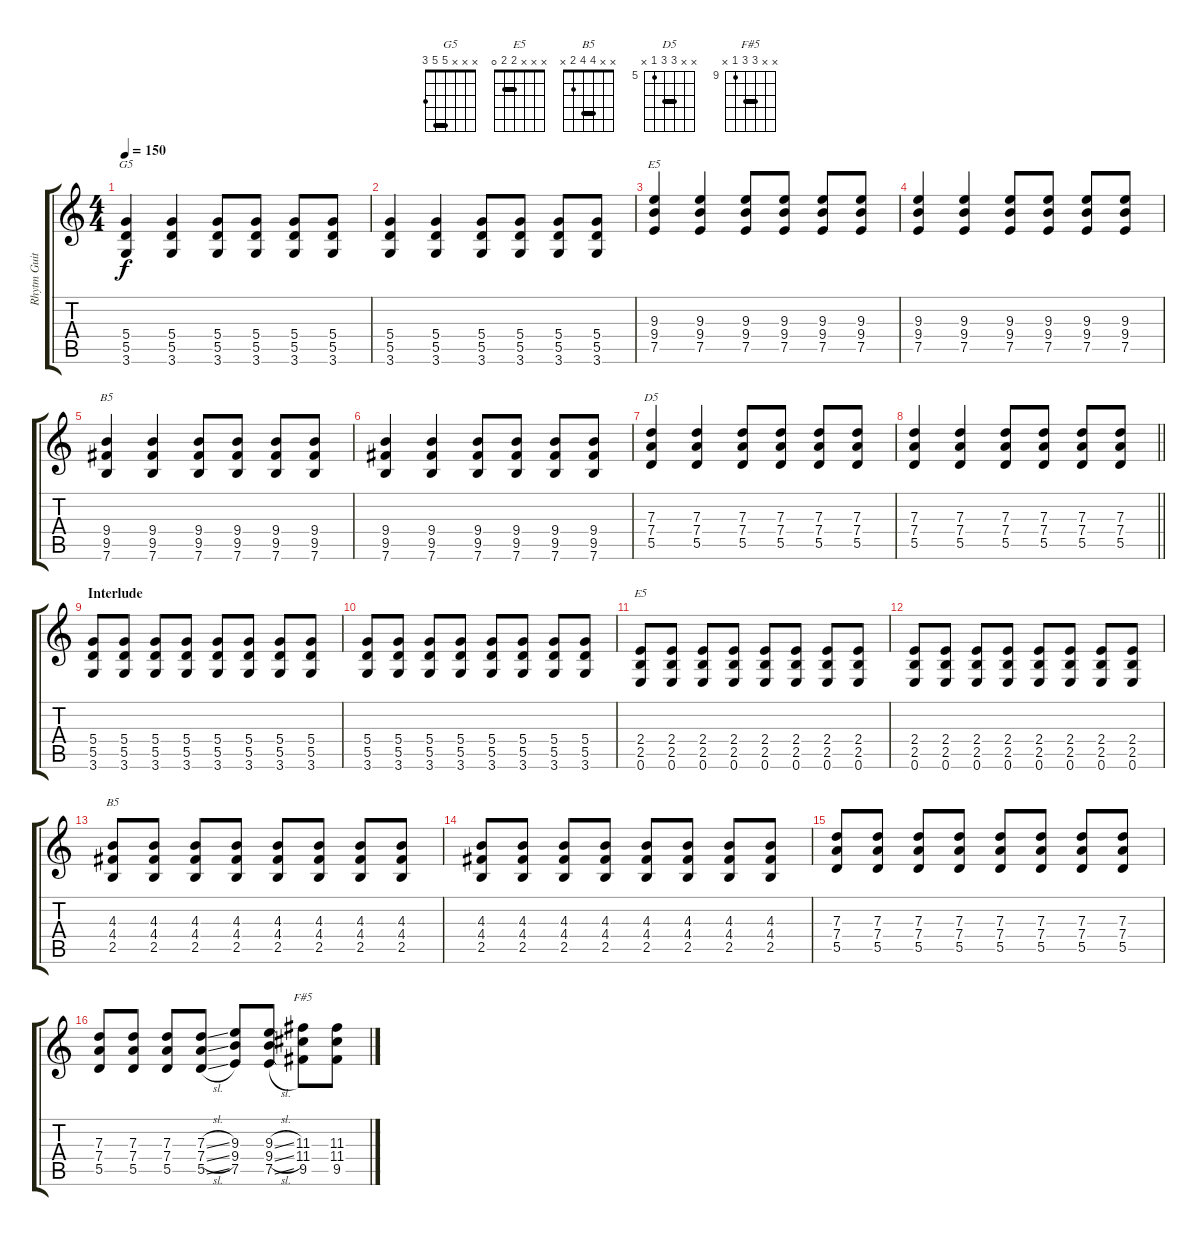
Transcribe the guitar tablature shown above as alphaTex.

\track ("Rhytm Guitar" "Rhytm Guit") {instrument distortionguitar}
\staff {score tabs}
\tuning (E4 B3 G3 D3 A2 E2) {hide}
\chord ("G5" x x x 5 5 3) {barre 5}
\chord ("E5" x x 9 9 7 x) {firstfret 7 barre 9}
\chord ("B5" x x x 9 9 7) {firstfret 7 barre 9}
\chord ("D5" x x 7 7 5 x) {firstfret 5 barre 7}
\chord ("E5" x x x 2 2 0) {barre 2}
\chord ("B5" x x 4 4 2 x) {barre 4}
\chord ("F#5" x x 11 11 9 x) {firstfret 9 barre 11}
\ts (4 4)
\tempo 150
\clef g2
\ks c
(5.4 5.5 3.6).4{ch "G5" dy f} (5.4 5.5 3.6).4 (5.4 5.5 3.6).8 (5.4 5.5 3.6).8 (5.4 5.5 3.6).8 (5.4 5.5 3.6).8 |
(5.4 5.5 3.6).4 (5.4 5.5 3.6).4 (5.4 5.5 3.6).8 (5.4 5.5 3.6).8 (5.4 5.5 3.6).8 (5.4 5.5 3.6).8 |
(9.3 9.4 7.5).4{ch "E5"} (9.3 9.4 7.5).4 (9.3 9.4 7.5).8 (9.3 9.4 7.5).8 (9.3 9.4 7.5).8 (9.3 9.4 7.5).8 |
(9.3 9.4 7.5).4 (9.3 9.4 7.5).4 (9.3 9.4 7.5).8 (9.3 9.4 7.5).8 (9.3 9.4 7.5).8 (9.3 9.4 7.5).8 |
(9.4 9.5 7.6).4{ch "B5"} (9.4 9.5 7.6).4 (9.4 9.5 7.6).8 (9.4 9.5 7.6).8 (9.4 9.5 7.6).8 (9.4 9.5 7.6).8 |
(9.4 9.5 7.6).4 (9.4 9.5 7.6).4 (9.4 9.5 7.6).8 (9.4 9.5 7.6).8 (9.4 9.5 7.6).8 (9.4 9.5 7.6).8 |
(7.3 7.4 5.5).4{ch "D5"} (7.3 7.4 5.5).4 (7.3 7.4 5.5).8 (7.3 7.4 5.5).8 (7.3 7.4 5.5).8 (7.3 7.4 5.5).8 |
\barLineRight lightlight
(7.3 7.4 5.5).4 (7.3 7.4 5.5).4 (7.3 7.4 5.5).8 (7.3 7.4 5.5).8 (7.3 7.4 5.5).8 (7.3 7.4 5.5).8 |
\section ("" "Interlude")
(5.4 5.5 3.6).8 (5.4 5.5 3.6).8 (5.4 5.5 3.6).8 (5.4 5.5 3.6).8 (5.4 5.5 3.6).8 (5.4 5.5 3.6).8 (5.4 5.5 3.6).8 (5.4 5.5 3.6).8 |
(5.4 5.5 3.6).8 (5.4 5.5 3.6).8 (5.4 5.5 3.6).8 (5.4 5.5 3.6).8 (5.4 5.5 3.6).8 (5.4 5.5 3.6).8 (5.4 5.5 3.6).8 (5.4 5.5 3.6).8 |
(2.4 2.5 0.6).8{ch "E5"} (2.4 2.5 0.6).8 (2.4 2.5 0.6).8 (2.4 2.5 0.6).8 (2.4 2.5 0.6).8 (2.4 2.5 0.6).8 (2.4 2.5 0.6).8 (2.4 2.5 0.6).8 |
(2.4 2.5 0.6).8 (2.4 2.5 0.6).8 (2.4 2.5 0.6).8 (2.4 2.5 0.6).8 (2.4 2.5 0.6).8 (2.4 2.5 0.6).8 (2.4 2.5 0.6).8 (2.4 2.5 0.6).8 |
(4.3 4.4 2.5).8{ch "B5"} (4.3 4.4 2.5).8 (4.3 4.4 2.5).8 (4.3 4.4 2.5).8 (4.3 4.4 2.5).8 (4.3 4.4 2.5).8 (4.3 4.4 2.5).8 (4.3 4.4 2.5).8 |
(4.3 4.4 2.5).8 (4.3 4.4 2.5).8 (4.3 4.4 2.5).8 (4.3 4.4 2.5).8 (4.3 4.4 2.5).8 (4.3 4.4 2.5).8 (4.3 4.4 2.5).8 (4.3 4.4 2.5).8 |
(7.3 7.4 5.5).8 (7.3 7.4 5.5).8 (7.3 7.4 5.5).8 (7.3 7.4 5.5).8 (7.3 7.4 5.5).8 (7.3 7.4 5.5).8 (7.3 7.4 5.5).8 (7.3 7.4 5.5).8 |
(7.3 7.4 5.5).8 (7.3 7.4 5.5).8 (7.3 7.4 5.5).8 (7.3{sl} 7.4{sl} 5.5{sl}).8 (9.3 9.4 7.5).8 (9.3{sl} 9.4{sl} 7.5{sl}).8 (11.3 11.4 9.5).8{ch "F#5"} (11.3 11.4 9.5).8
